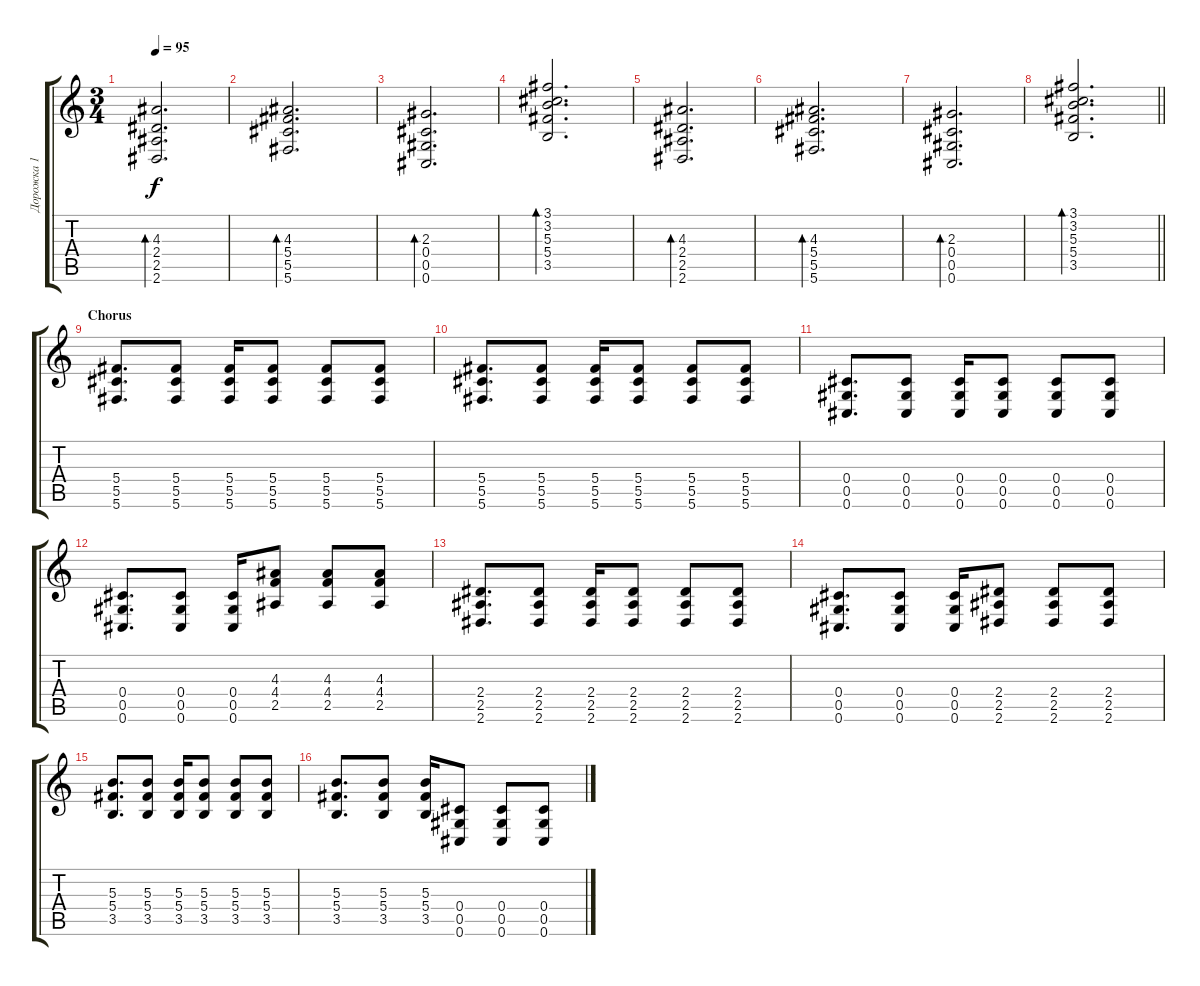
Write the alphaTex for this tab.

\track ("Дорожка 1" "Дорожка 1") {instrument acousticguitarsteel}
\staff {score tabs}
\tuning (Eb4 Bb3 Gb3 Db3 Ab2 Db2) {hide}
\ts (3 4)
\tempo 95
\clef g2
\ks c
(4.3 2.4 2.5 2.6).2{d bd 120 dy f} |
(4.3 5.4 5.5 5.6).2{d bd 120} |
(2.3 0.4 0.5 0.6).2{d bd 120} |
(3.1 3.2 5.3 5.4 3.5).2{d bd 120} |
(4.3 2.4 2.5 2.6).2{d bd 120} |
(4.3 5.4 5.5 5.6).2{d bd 120} |
(2.3 0.4 0.5 0.6).2{d bd 120} |
\barLineRight lightlight
(3.1 3.2 5.3 5.4 3.5).2{d bd 120} |
\section ("" "Chorus")
(5.4 5.5 5.6).8{d instrument distortionguitar} (5.4 5.5 5.6).8 (5.4 5.5 5.6).16 (5.4 5.5 5.6).8 (5.4 5.5 5.6).8 (5.4 5.5 5.6).8 |
(5.4 5.5 5.6).8{d} (5.4 5.5 5.6).8 (5.4 5.5 5.6).16 (5.4 5.5 5.6).8 (5.4 5.5 5.6).8 (5.4 5.5 5.6).8 |
(0.4 0.5 0.6).8{d} (0.4 0.5 0.6).8 (0.4 0.5 0.6).16 (0.4 0.5 0.6).8 (0.4 0.5 0.6).8 (0.4 0.5 0.6).8 |
(0.4 0.5 0.6).8{d} (0.4 0.5 0.6).8 (0.4 0.5 0.6).16 (4.3 4.4 2.5).8 (4.3 4.4 2.5).8 (4.3 4.4 2.5).8 |
(2.4 2.5 2.6).8{d} (2.4 2.5 2.6).8 (2.4 2.5 2.6).16 (2.4 2.5 2.6).8 (2.4 2.5 2.6).8 (2.4 2.5 2.6).8 |
(0.4 0.5 0.6).8{d} (0.4 0.5 0.6).8 (0.4 0.5 0.6).16 (2.4 2.5 2.6).8 (2.4 2.5 2.6).8 (2.4 2.5 2.6).8 |
(5.3 5.4 3.5).8{d} (5.3 5.4 3.5).8 (5.3 5.4 3.5).16 (5.3 5.4 3.5).8 (5.3 5.4 3.5).8 (5.3 5.4 3.5).8 |
(5.3 5.4 3.5).8{d} (5.3 5.4 3.5).8 (5.3 5.4 3.5).16 (0.4 0.5 0.6).8 (0.4 0.5 0.6).8 (0.4 0.5 0.6).8
